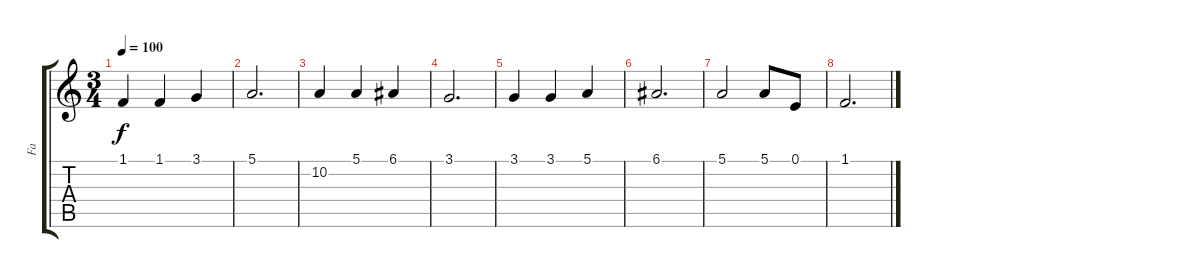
\track ("Fa" "Fa") {instrument synthstrings1}
\staff {score tabs}
\tuning (E4 B3 G3 D3 A2 E2) {hide}
\ts (3 4)
\tempo 100
\clef g2
\ks c
1.1.4{dy f} 1.1.4 3.1.4 |
5.1.2{d} |
10.2.4 5.1.4 6.1.4 |
3.1.2{d} |
3.1.4 3.1.4 5.1.4 |
6.1.2{d} |
5.1.2 5.1.8 0.1.8 |
1.1.2{d}
